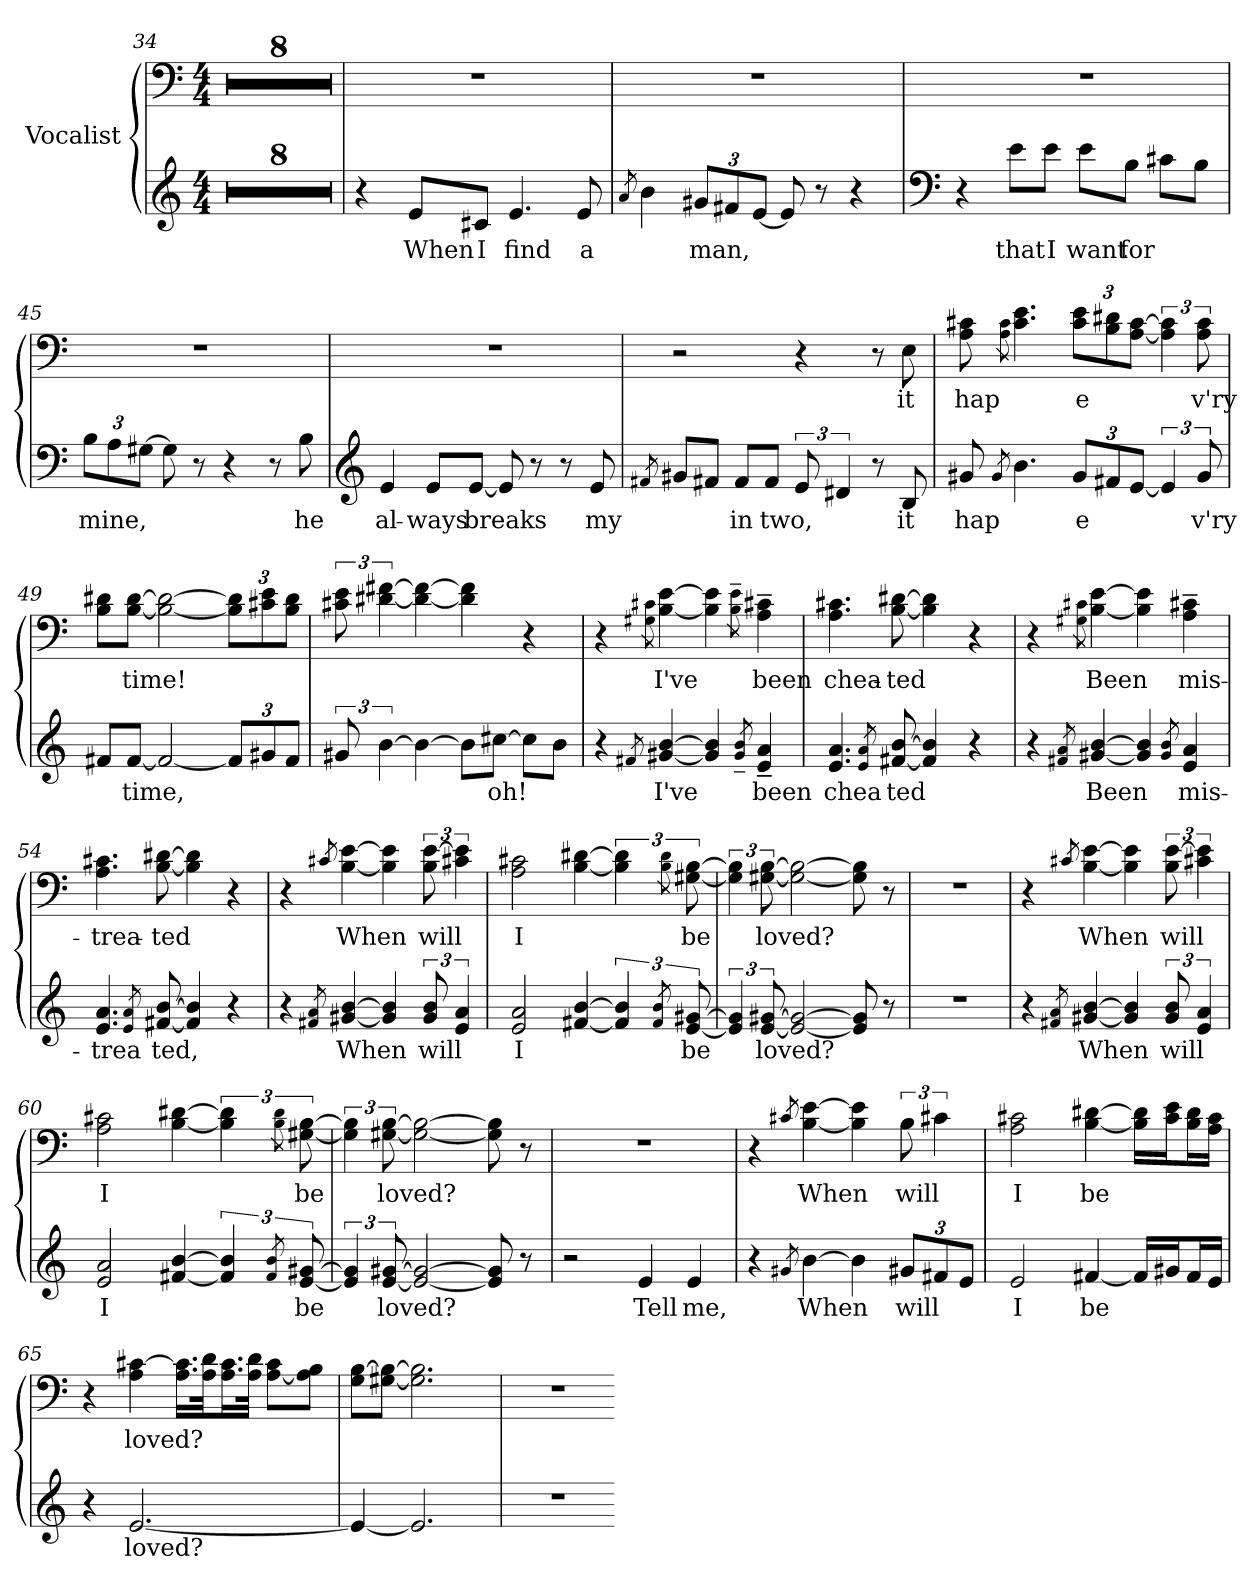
**kern	**text	**kern	**text
*part1	*part1	*part1	*part1
*staff2	*staff2	*staff1	*staff1
*I"Vocalist	*	*	*
*clefG2	*	*clefF4	*
*M4/4	*	*M4/4	*
=34	=34	=34	=34
1r	.	1r	.
=35	=35	=35	=35
1r	.	1r	.
=36	=36	=36	=36
1r	.	1r	.
=37	=37	=37	=37
1r	.	1r	.
=38	=38	=38	=38
1r	.	1r	.
=39	=39	=39	=39
1r	.	1r	.
=40	=40	=40	=40
1r	.	1r	.
=41	=41	=41	=41
1r	.	1r	.
=42	=42	=42	=42
4r	.	1r	.
8e/L	When	.	.
8c#X/J	I	.	.
4.e	find	.	.
8e	a	.	.
=43	=43	=43	=43
8qa	_	.	.
4b	_	1r	.
12g#X/L	man,	.	.
12f#X/	_	.	.
[12e/J	_	.	.
8e]	_	.	.
8r	.	.	.
4r	.	.	.
=44	=44	=44	=44
*clefF4	*	*	*
4r	.	1r	.
8e\L	that	.	.
8e\J	I	.	.
8e\L	want	.	.
8B\J	for	.	.
8c#X\L	_	.	.
8B\J	_	.	.
=45	=45	=45	=45
12B\L	mine,	1r	.
12A\	_	.	.
[12G#X\J	_	.	.
8G#]	_	.	.
8r	.	.	.
4r	.	.	.
8r	.	.	.
8B	he	.	.
=46	=46	=46	=46
*clefG2	*	*	*
4e	al-	1r	.
8e/L	-ways	.	.
[8e/J	breaks	.	.
8e]	_	.	.
8r	.	.	.
8r	.	.	.
8e	my	.	.
=47	=47	=47	=47
8qf#X	_	.	.
8g#X/L	_	2r	.
8f#X/J	_	.	.
8f#/L	in	.	.
8f#/J	two,	.	.
12e	_	4r	.
6d#X	_	.	.
8r	.	8r	.
8B	it	8E	it
=48	=48	=48	=48
8g#X	hap-	8A 8c#X	hap-
8qg#	_	8qA 8qc#	_
4.b	_	4.c# 4.e	_
12g#/L	e	12c#\ 12e\L	e
12f#X/	_	12B\ 12d#X\	_
[12e/J	_	[12A\ [12c#\J	_
6e]	_	6A] 6c#]	_
12g#	v'ry	12A 12c#	v'ry
=49	=49	=49	=49
8f#X/L	_	8B\ 8d#X\L	_
[8f#/J	time,	[8B\ [8d#\J	time!
2f#_	_	2B_ 2d#_	_
12f#/L]	_	12B]\ 12d#]\L	_
12g#X/	_	12c#X\ 12e\	_
12f#/J	_	12B\ 12d#\J	_
=50	=50	=50	=50
12g#X	_	12c#X 12e	_
[6b	_	[6d#X [6f#X	_
4b_	_	4d#_ 4f#_	_
8b\L]	_	4d#] 4f#]	_
[8cc#X\J	oh!	.	.
8cc#\L]	_	4r	.
8b\J	_	.	.
=51	=51	=51	=51
4r	.	4r	.
8qf#X	_	8qG#X 8qc#X	_
[4g#X [4b	I've	[4B [4e	I've
4g#] 4b]	_	4B] 4e]	_
8qg#~ 8qb~	_	8qB~ 8qe~	_
4e~ 4a~	been	4A~ 4c#X~	been
=52	=52	=52	=52
4.e 4.a	chea-	4.A 4.c#X	chea-
8qe 8qa	_	.	.
[8f#X [8b	-ted	[8B [8d#X	-ted
4f#] 4b]	_	4B] 4d#]	_
4r	.	4r	.
=53	=53	=53	=53
4r	.	4r	.
8qf#X 8qa	_	8qG#X 8qc#X	_
[4g#X [4b	Been	[4B [4e	Been
4g#] 4b]	_	4B] 4e]	_
8qg# 8qb	_	.	.
4e 4a	mis-	4A~ 4c#X~	mis-
=54	=54	=54	=54
4.e 4.a	-trea-	4.A 4.c#X	-trea-
8qe 8qa	_	.	.
[8f#X [8b	-ted,	[8B [8d#X	-ted
4f#] 4b]	_	4B] 4d#]	_
4r	.	4r	.
=55	=55	=55	=55
4r	.	4r	.
8qf#X 8qa	_	8qc#X	_
[4g#X [4b	When	[4B [4e	When
4g#] 4b]	_	4B] 4e]	_
12g# 12b	will	12B [12e	will
6e 6a	_	6c#X 6e]	_
=56	=56	=56	=56
2e 2a	I	2A 2c#X	I
[4f#X [4b	_	[4B [4d#X	_
6f#] 6b]	_	6B] 6d#]	_
8qf# 8qb	_	8qB 8qd#	_
[12e [12g#X	be	[12G#X [12B	be
=57	=57	=57	=57
6e] 6g#]	_	6G#] 6B]	_
[12e [12g#X	loved?	[12G#X [12B	loved?
2e_ 2g#_	_	2G#_ 2B_	_
8e] 8g#]	_	8G#] 8B]	_
8r	.	8r	.
=58	=58	=58	=58
1r	.	1r	.
=59	=59	=59	=59
4r	.	4r	.
8qf#X 8qa	_	8qc#X	_
[4g#X [4b	When	[4B [4e	When
4g#] 4b]	_	4B] 4e]	_
12g# 12b	will	12B [12e	will
6e 6a	_	6c#X 6e]	_
=60	=60	=60	=60
2e 2a	I	2A 2c#X	I
[4f#X [4b	_	[4B [4d#X	_
6f#] 6b]	_	6B] 6d#]	_
8qf# 8qb	_	8qB 8qd#	_
[12e [12g#X	be	[12G#X [12B	be
=61	=61	=61	=61
6e] 6g#]	_	6G#] 6B]	_
[12e [12g#X	loved?	[12G#X [12B	loved?
2e_ 2g#_	_	2G#_ 2B_	_
8e] 8g#]	_	8G#] 8B]	_
8r	.	8r	.
=62	=62	=62	=62
2r	.	1r	.
4e	Tell	.	.
4e	me,	.	.
=63	=63	=63	=63
4r	.	4r	.
8qg#X	_	8qc#X	_
[4b	When	[4B [4e	When
4b]	_	4B] 4e]	_
12g#X/L	will	12B	will
12f#X/	_	6c#X	_
12e/J	_	.	.
=64	=64	=64	=64
2e	I	2A 2c#X	I
[4f#X	be	[4B [4d#X	be
16f#/LL]	_	16B]\ 16d#]\LL	_
16g#X/J	_	16c#\ 16e\J	_
16f#/L	_	16B\ 16d#\L	_
16e/JJ	_	16A\ 16c#\JJ	_
=65	=65	=65	=65
4r	.	4r	.
[2.e	loved?	4A [4c#X	loved?
.	.	16.A\ 16.c#]\LL	_
.	.	32A\ 32d\Jk	_
.	.	16.A\ 16.c#\L	_
.	.	32A\ 32d\JJk	_
.	.	[8A\ 8c#\L	_
.	.	8A]\ 8B\J	_
=66	=66	=66	=66
4e_	_	8G\ [8B\L	_
.	.	[8G#X\ 8B_\J	_
2.e]	_	2.G#] 2.B]	_
=67	=67	=67	=67
1r	.	1r	.
=-	=-	=-	=-
*-	*-	*-	*-
